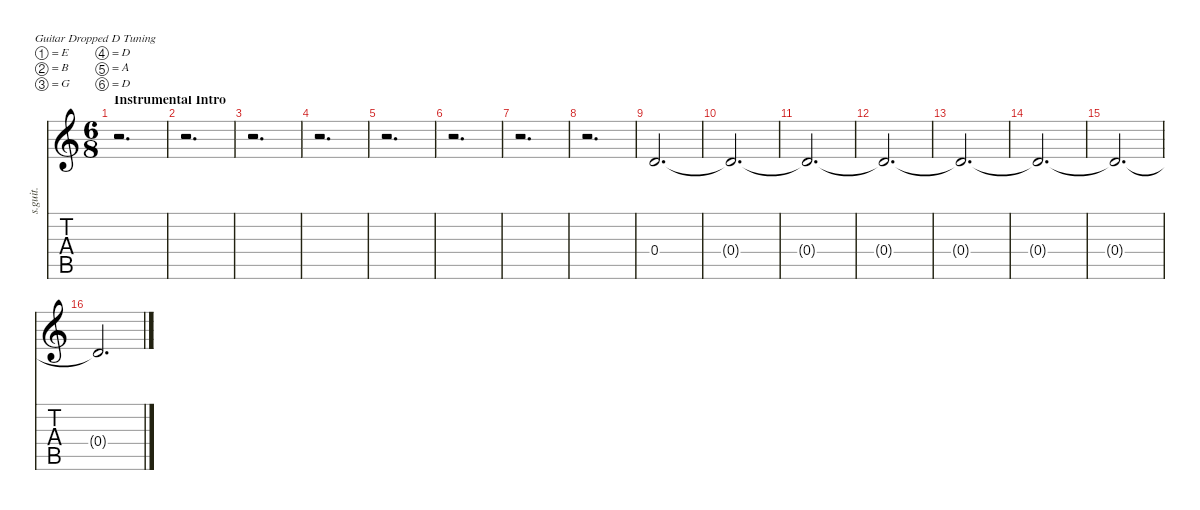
\defaultSystemsLayout 4
\hideDynamics
\bracketExtendMode nobrackets
\track ("Violin" "s.guit.") {instrument violin}
\staff {score tabs}
\tuning (E4 B3 G3 D3 A2 D2)
\displaytranspose 12
\ts (6 8)
\beaming (8 2 2 2 2)
\section ("" "Instrumental Intro")
\tempo (130 hide)
\clef g2
\ks c
r.2{d dy f instrument violin} |
r.2{d} |
r.2{d} |
r.2{d} |
r.2{d} |
r.2{d} |
r.2{d} |
r.2{d} |
0.4.2{d lyrics (0 "") lyrics (1 "") lyrics (2 "") lyrics (3 "") lyrics (4 "")} |
0.4{t}.2{d lyrics (0 "") lyrics (1 "") lyrics (2 "") lyrics (3 "") lyrics (4 "")} |
0.4{t}.2{d lyrics (0 "") lyrics (1 "") lyrics (2 "") lyrics (3 "") lyrics (4 "")} |
0.4{t}.2{d lyrics (0 "") lyrics (1 "") lyrics (2 "") lyrics (3 "") lyrics (4 "")} |
0.4{t}.2{d lyrics (0 "") lyrics (1 "") lyrics (2 "") lyrics (3 "") lyrics (4 "")} |
0.4{t}.2{d lyrics (0 "") lyrics (1 "") lyrics (2 "") lyrics (3 "") lyrics (4 "")} |
0.4{t}.2{d lyrics (0 "") lyrics (1 "") lyrics (2 "") lyrics (3 "") lyrics (4 "")} |
0.4{t}.2{d lyrics (0 "") lyrics (1 "") lyrics (2 "") lyrics (3 "") lyrics (4 "")}
